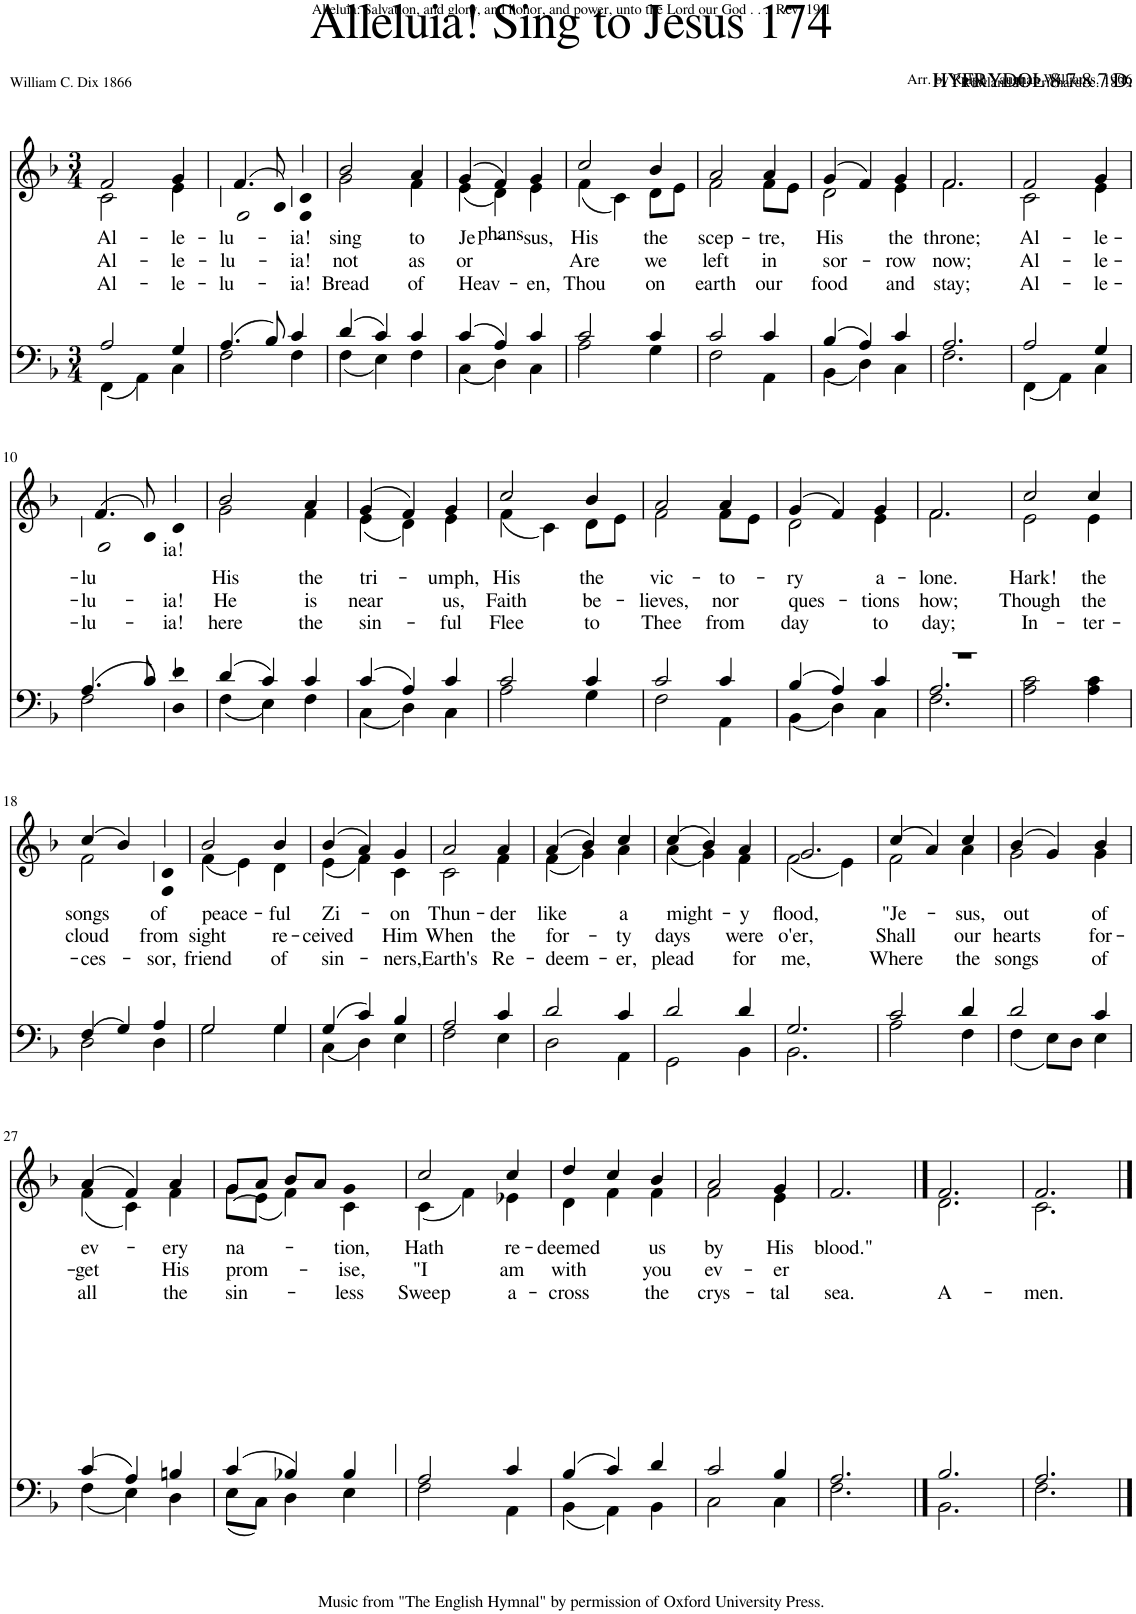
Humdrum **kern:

**kern	**kern	**text	**text	**text
*part1	*part1	*part1	*part1	*part1
*staff2	*staff1	*staff1	*staff1	*staff1
*I"Piano	*	*	*	*
*I'Pno	*	*	*	*
*clefF4	*clefG2	*	*	*
*k[b-]	*k[b-]	*	*	*
*M3/4	*M3/4	*	*	*
=1	=1	=1	=1	=1
*^	*	*	*	*
!	!	!	!	!LO:LY:b	!
*	*	*^	*	*	*
!	!	!	!	!LO:LY:b	!	!LO:LY:b
2A/	4FF\	2f/	2c\	Al-	.	Al-
.	4AA\	.	.	.	.	.
!	!	!	!	!	!LO:LY:b	!
!	!	!	!	!LO:LY:b	!	!LO:LY:b
4G/	4C\	4g/	4e\	-le-	.	-le-
=2	=2	=2	=2	=2	=2	=2
!	!	!	!	!	!LO:LY:b	!
!	!	!	!	!LO:LY:b	!	!LO:LY:b
4.A/	2F\	(4.f/	2f\	-lu-	.	-lu-
8B-/	.	8g/)	.	.	.	.
!	!	!	!	!	!LO:LY:b	!
!	!	!	!	!LO:LY:b	!	!LO:LY:b
4c/	4F\	4a/	4f\	-ia!	.	-ia!
=3	=3	=3	=3	=3	=3	=3
!	!	!	!	!	!LO:LY:b	!
!	!	!	!	!LO:LY:b	!	!LO:LY:b
4d/	4F\	2b-/	2g\	sing	.	Bread
4c/	4E\	.	.	.	.	.
!	!	!	!	!	!LO:LY:b	!
!	!	!	!	!LO:LY:b	!	!LO:LY:b
4c/	4F\	4a/	4f\	to	.	of
=4	=4	=4	=4	=4	=4	=4
!	!	!	!	!	!LO:LY:b	!
!	!	!	!	!LO:LY:b	!	!LO:LY:b
4c/	4C\	(4g/	(4e\	Je-	.	Heav-
!	!	!	!	!	!LO:LY:b	!
4A/	4D\	4f/)	4d\)	.	-phans	.
!	!	!	!	!LO:LY:b	!	!LO:LY:b
4c/	4C\	4g/	4e\	-sus,	.	-en,
=5	=5	=5	=5	=5	=5	=5
!	!	!	!	!	!LO:LY:b	!
!	!	!	!	!LO:LY:b	!	!LO:LY:b
2c/	2A\	2cc/	(4f\	His	.	Thou
.	.	.	4c\)	.	.	.
!	!	!	!	!	!LO:LY:b	!
!	!	!	!	!LO:LY:b	!	!LO:LY:b
4c/	4G\	4b-/	8d\L	the	.	on
.	.	.	8e\J	.	.	.
=6	=6	=6	=6	=6	=6	=6
!	!	!	!	!	!LO:LY:b	!
!	!	!	!	!LO:LY:b	!	!LO:LY:b
2c/	2F\	2a/	2f\	scep-	.	earth
!	!	!	!	!	!LO:LY:b	!
!	!	!	!	!LO:LY:b	!	!LO:LY:b
4c/	4AA\	4a/	8f\L	-tre,	.	our
.	.	.	8e\J	.	.	.
=7	=7	=7	=7	=7	=7	=7
!	!	!	!	!	!LO:LY:b	!
!	!	!	!	!LO:LY:b	!	!LO:LY:b
4B-/	4BB-\	(4g/	2d\	His	.	food
4A/	4D\	4f/)	.	.	.	.
!	!	!	!	!	!LO:LY:b	!
!	!	!	!	!LO:LY:b	!	!LO:LY:b
4c/	4C\	4g/	4e\	the	.	and
=8	=8	=8	=8	=8	=8	=8
!	!	!	!	!	!LO:LY:b	!
!	!	!	!	!LO:LY:b	!	!LO:LY:b
2.A/	2.F\	2.f/	2.f\	throne;	.	stay;
=9	=9	=9	=9	=9	=9	=9
!	!	!	!	!	!LO:LY:b	!LO:LY:b
!	!	!	!	!LO:LY:b	!	!
2A/	4FF\	2f/	2c\	Al-	Al-	Al-
.	4AA\	.	.	.	.	.
!	!	!	!	!	!LO:LY:b	!LO:LY:b
!	!	!	!	!LO:LY:b	!	!
4G/	4C\	4g/	4e\	-le-	-le-	-le-
!!LO:LB:g=z	!!
=10	=10	=10	=10	=10	=10	=10
!	!	!	!	!	!LO:LY:b	!LO:LY:b
!	!	!	!	!LO:LY:b	!	!
4.A/	2F\	(4.f/	2f\	-lu-	-lu-	-lu-
8B-/	.	8g/)	.	.	.	.
!	!	!	!	!LO:LY:b	!LO:LY:b	!LO:LY:b
4c/	4F\	4a/	4ryy	ia!	-ia!	-ia!
=11	=11	=11	=11	=11	=11	=11
!	!	!	!	!	!LO:LY:b	!LO:LY:b
!	!	!	!	!LO:LY:b	!	!
4d/	4F\	2b-/	2g\	His	He	here
4c/	4E\	.	.	.	.	.
!	!	!	!	!	!LO:LY:b	!LO:LY:b
!	!	!	!	!LO:LY:b	!	!
4c/	4F\	4a/	4f\	the	is	the
=12	=12	=12	=12	=12	=12	=12
!	!	!	!	!	!LO:LY:b	!LO:LY:b
!	!	!	!	!LO:LY:b	!	!
4c/	4C\	(4g/	(4e\	tri-	near	sin-
4A/	4D\	4f/)	4d\)	.	.	.
!	!	!	!	!	!LO:LY:b	!LO:LY:b
!	!	!	!	!LO:LY:b	!	!
4c/	4C\	4g/	4e\	-umph,	us,	-ful
=13	=13	=13	=13	=13	=13	=13
!	!	!	!	!	!LO:LY:b	!LO:LY:b
!	!	!	!	!LO:LY:b	!	!
2c/	2A\	2cc/	(4f\	His	Faith	Flee
.	.	.	4c\)	.	.	.
!	!	!	!	!	!LO:LY:b	!LO:LY:b
!	!	!	!	!LO:LY:b	!	!
4c/	4G\	4b-/	8d\L	the	be-	to
.	.	.	8e\J	.	.	.
=14	=14	=14	=14	=14	=14	=14
!	!	!	!	!	!LO:LY:b	!LO:LY:b
!	!	!	!	!LO:LY:b	!	!
2c/	2F\	2a/	2f\	vic-	-lieves,	Thee
!	!	!	!	!	!LO:LY:b	!LO:LY:b
!	!	!	!	!LO:LY:b	!	!
4c/	4AA\	4a/	8f\L	-to-	nor	from
.	.	.	8e\J	.	.	.
=15	=15	=15	=15	=15	=15	=15
!	!	!	!	!	!LO:LY:b	!LO:LY:b
!	!	!	!	!LO:LY:b	!	!
4B-/	4BB-\	(4g/	2d\	-ry	ques-	day
4A/	4D\	4f/)	.	.	.	.
!	!	!	!	!	!LO:LY:b	!LO:LY:b
!	!	!	!	!LO:LY:b	!	!
4c/	4C\	4g/	4e\	a-	-tions	to
=16	=16	=16	=16	=16	=16	=16
*	*^	*	*	*	*	*
!	!	!	!	!	!	!LO:LY:b	!LO:LY:b
!	!	!	!	!	!LO:LY:b	!	!
2.r	2.F\	2.A/	2.f/	2.f\	-lone.	how;	day;
=17	=17	=17	=17	=17	=17	=17	=17
!	!	!	!	!	!	!LO:LY:b	!LO:LY:b
!	!	!	!	!	!LO:LY:b	!	!
*v	*v	*v	*	*	*	*	*
2A\ 2c\	2cc/	2e\	Hark!	Though	In-
!	!	!	!	!LO:LY:b	!LO:LY:b
!	!	!	!LO:LY:b	!	!
4A\ 4c\	4cc/	4e\	the	the	-ter-
!!LO:LB:g=z	!!
=18	=18	=18	=18	=18	=18
*^	*	*	*	*	*
!	!	!	!	!	!LO:LY:b	!LO:LY:b
!	!	!	!	!LO:LY:b	!	!
4F/	2D\	(4cc/	2f\	songs	cloud	-ces-
4G/	.	4b-/)	.	.	.	.
!	!	!	!	!	!LO:LY:b	!LO:LY:b
!	!	!	!	!LO:LY:b	!	!
4A/	4D\	4a/	4f\	of	from	-sor,
=19	=19	=19	=19	=19	=19	=19
!	!	!	!	!	!LO:LY:b	!LO:LY:b
!	!	!	!	!LO:LY:b	!	!
2G/	2G\	2b-/	(4f\	peace-	sight	friend
.	.	.	4e\)	.	.	.
!	!	!	!	!	!LO:LY:b	!LO:LY:b
!	!	!	!	!LO:LY:b	!	!
4G/	4G\	4b-/	4d\	-ful	re-	of
=20	=20	=20	=20	=20	=20	=20
!	!	!	!	!LO:LY:b	!LO:LY:b	!LO:LY:b
4G/	4C\	(4b-/	(4e\	Zi-	-ceived	sin-
4c/	4D\	4a/)	4f\)	.	.	.
!	!	!	!	!LO:LY:b	!LO:LY:b	!LO:LY:b
4B-/	4E\	4g/	4c\	-on	Him	-ners,
=21	=21	=21	=21	=21	=21	=21
!	!	!	!	!LO:LY:b	!LO:LY:b	!LO:LY:b
2A/	2F\	2a/	2c\	Thun-	When	Earth's
!	!	!	!	!LO:LY:b	!LO:LY:b	!LO:LY:b
4c/	4E\	4a/	4f\	-der	the	Re-
=22	=22	=22	=22	=22	=22	=22
!	!	!	!	!LO:LY:b	!LO:LY:b	!LO:LY:b
2d/	2D\	(4a/	(4f\	like	for-	-deem-
.	.	4b-/)	4g\)	.	.	.
!	!	!	!	!LO:LY:b	!LO:LY:b	!LO:LY:b
4c/	4AA\	4cc/	4a\	a	-ty	-er,
=23	=23	=23	=23	=23	=23	=23
!	!	!	!	!LO:LY:b	!LO:LY:b	!LO:LY:b
2d/	2GG\	(4cc/	(4a\	might-	days	plead
.	.	4b-/)	4g\)	.	.	.
!	!	!	!	!LO:LY:b	!LO:LY:b	!LO:LY:b
4d/	4BB-\	4a/	4f\	-y	were	for
=24	=24	=24	=24	=24	=24	=24
!	!	!	!	!LO:LY:b	!LO:LY:b	!LO:LY:b
2.G/	2.BB-\	2.g/	(2f\	flood,	o'er,	me,
.	.	.	4e\)	.	.	.
=25	=25	=25	=25	=25	=25	=25
!	!	!	!	!LO:LY:b	!LO:LY:b	!LO:LY:b
2c/	2A\	(4cc/	2f\	"Je-	Shall	Where
.	.	4a/)	.	.	.	.
!	!	!	!	!LO:LY:b	!LO:LY:b	!LO:LY:b
4d/	4F\	4cc/	4a\	-sus,	our	the
=26	=26	=26	=26	=26	=26	=26
!	!	!	!	!LO:LY:b	!LO:LY:b	!LO:LY:b
2d/	4F\	(4b-/	2g\	out	hearts	songs
.	8E\L	4g/)	.	.	.	.
.	8D\J	.	.	.	.	.
!	!	!	!	!LO:LY:b	!LO:LY:b	!LO:LY:b
4c/	4E\	4b-/	4g\	of	for-	of
!!LO:LB:g=z	!!
=27	=27	=27	=27	=27	=27	=27
!	!	!	!	!LO:LY:b	!LO:LY:b	!LO:LY:b
4c/	4F\	(4a/	(4f\	ev-	-get	all
4A/	4E\	4f/)	4c\)	.	.	.
!	!	!	!	!LO:LY:b	!LO:LY:b	!LO:LY:b
4Bn/	4D\	4a/	4f\	-ery	His	the
=28	=28	=28	=28	=28	=28	=28
!	!	!	!	!LO:LY:b	!LO:LY:b	!LO:LY:b
4c/	8E\L	(8g/L	8g\L	na-	prom-	sin-
.	8C\J	8a/J)	(8e\J	.	.	.
4B-X/	4D\	8b-/L	4f\)	.	.	.
.	.	8a/J	.	.	.	.
!	!	!	!	!LO:LY:b	!LO:LY:b	!LO:LY:b
4B-/	4E\	4g/	4c\	-tion,	-ise,	-less
=29	=29	=29	=29	=29	=29	=29
!	!	!	!	!LO:LY:b	!LO:LY:b	!LO:LY:b
2A/	2F\	2cc/	(4c\	Hath	"I	Sweep
.	.	.	4f\)	.	.	.
!	!	!	!	!LO:LY:b	!LO:LY:b	!LO:LY:b
4c/	4AA\	4cc/	4e-X\	re-	am	a-
=30	=30	=30	=30	=30	=30	=30
!	!	!	!	!LO:LY:b	!LO:LY:b	!LO:LY:b
4B-/	4BB-\	4dd/	4d\	-deemed	with	-cross
4c/	4AA\	4cc/	4f\	.	.	.
!	!	!	!	!LO:LY:b	!LO:LY:b	!LO:LY:b
4d/	4BB-\	4b-/	4f\	us	you	the
=31	=31	=31	=31	=31	=31	=31
!	!	!	!	!LO:LY:b	!LO:LY:b	!LO:LY:b
2c/	2C\	2a/	2f\	by	ev-	crys-
!	!	!	!	!LO:LY:b	!LO:LY:b	!LO:LY:b
4B-/	4C\	4g/	4e\	His	-er-	-tal
=32	=32	=32	=32	=32	=32	=32
!	!	!	!	!LO:LY:b	!	!LO:LY:b
*	*	*v	*v	*	*	*
2.A/	2.F\	2.f/	blood."	.	sea.
==33	==33	==33	==33	==33	==33
!	!	!	!	!	!LO:LY:b
*	*	*^	*	*	*
2.B-/	2.BB-\	2.f/	2.d\	.	.	A-
=34	=34	=34	=34	=34	=34	=34
!	!	!	!	!	!	!LO:LY:b
2.A/	2.F\	2.f/	2.c\	.	.	-men.
*v	*v	*	*	*	*	*
*	*v	*v	*	*	*
==	==	==	==	==
*-	*-	*-	*-	*-
